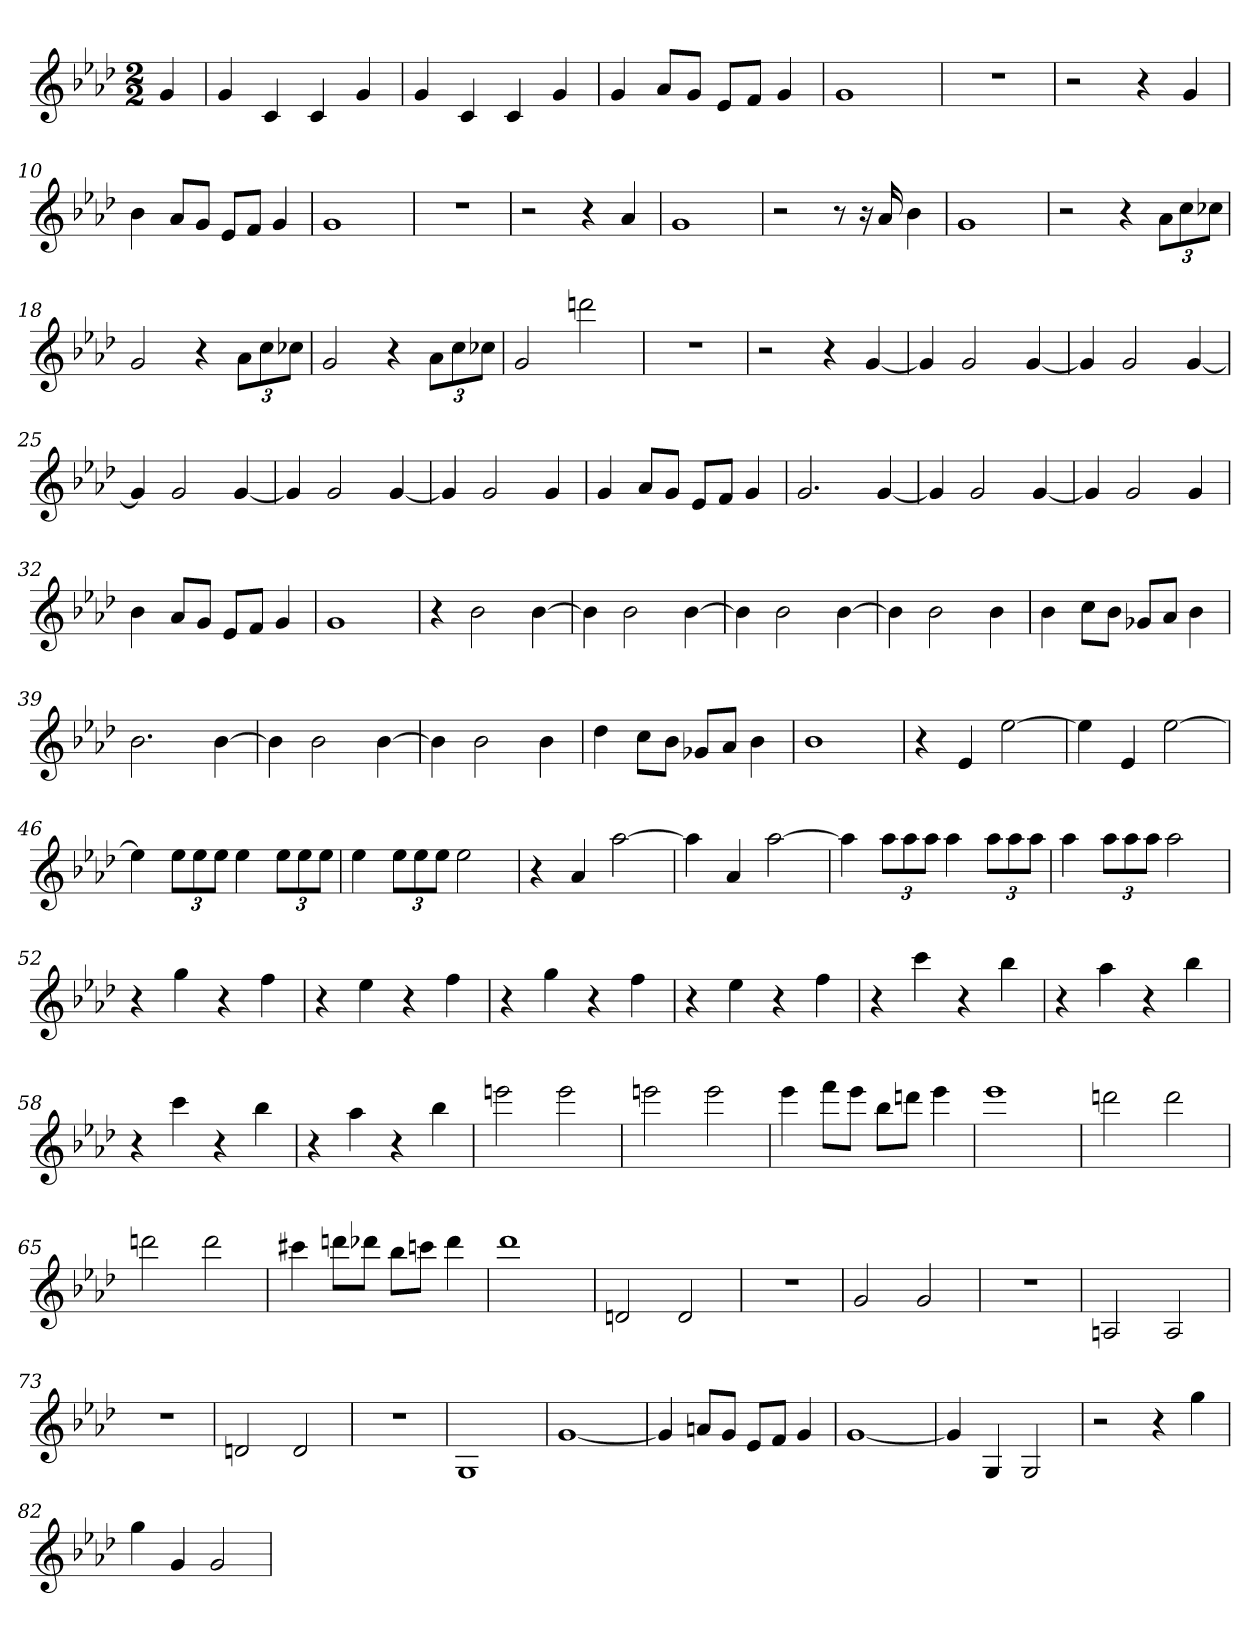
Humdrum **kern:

**kern
*part1
*staff1
*clefG2
*k[b-e-a-d-]
*A-:
*M2/2
=
4g
=4
4g
4c
4c
4g
=5
4g
4c
4c
4g
=6
4g
8a-/L
8g/J
8e-/L
8f/J
4g
=7
1g
=8
1r
=9
2r
4r
4g
=10
4b-
8a-/L
8g/J
8e-/L
8f/J
4g
=11
1g
=12
1r
=13
2r
4r
4a-
=14
1g
=15
2r
8r
16r
16a-
4b-
=16
1g
=17
2r
4r
12a-\L
12cc\
12cc-X\J
=18
2g
4r
12a-\L
12cc\
12cc-X\J
=19
2g
4r
12a-\L
12cc\
12cc-X\J
=20
2g
2dddn
=21
1r
=22
2r
4r
[4g
=23
4g]
2g
[4g
=24
4g]
2g
[4g
=25
4g]
2g
[4g
=26
4g]
2g
[4g
=27
4g]
2g
4g
=28
4g
8a-/L
8g/J
8e-/L
8f/J
4g
=29
2.g
[4g
=30
4g]
2g
[4g
=31
4g]
2g
4g
=32
4b-
8a-/L
8g/J
8e-/L
8f/J
4g
=33
1g
=34
4r
2b-
[4b-
=35
4b-]
2b-
[4b-
=36
4b-]
2b-
[4b-
=37
4b-]
2b-
4b-
=38
4b-
8cc\L
8b-\J
8g-X/L
8a-/J
4b-
=39
2.b-
[4b-
=40
4b-]
2b-
[4b-
=41
4b-]
2b-
4b-
=42
4dd-
8cc\L
8b-\J
8g-X/L
8a-/J
4b-
=43
1b-
=44
4r
4e-
[2ee-
=45
4ee-]
4e-
[2ee-
=46
4ee-]
12ee-\L
12ee-\
12ee-\J
4ee-
12ee-\L
12ee-\
12ee-\J
=47
4ee-
12ee-\L
12ee-\
12ee-\J
2ee-
=48
4r
4a-
[2aa-
=49
4aa-]
4a-
[2aa-
=50
4aa-]
12aa-\L
12aa-\
12aa-\J
4aa-
12aa-\L
12aa-\
12aa-\J
=51
4aa-
12aa-\L
12aa-\
12aa-\J
2aa-
=52
4r
4gg
4r
4ff
=53
4r
4ee-
4r
4ff
=54
4r
4gg
4r
4ff
=55
4r
4ee-
4r
4ff
=56
4r
4ccc
4r
4bb-
=57
4r
4aa-
4r
4bb-
=58
4r
4ccc
4r
4bb-
=59
4r
4aa-
4r
4bb-
=60
2eeen
2eee
=61
2eeen
2eee
=62
4eee-
8fff\L
8eee-\J
8bb-\L
8dddn\J
4eee-
=63
1eee-
=64
2dddn
2ddd
=65
2dddn
2ddd
=66
4ccc#X
8dddn\L
8ddd-X\J
8bb-\L
8cccn\J
4ddd-
=67
1ddd-
=68
2dn
2d
=69
1r
=70
2g
2g
=71
1r
=72
2An
2A
=73
1r
=74
2dn
2d
=75
1r
=76
1G
=77
[1g
=78
4g]
8an/L
8g/J
8e-/L
8f/J
4g
=79
[1g
=80
4g]
4G
2G
=81
2r
4r
4gg
=82
4gg
4g
2g
=
*-
